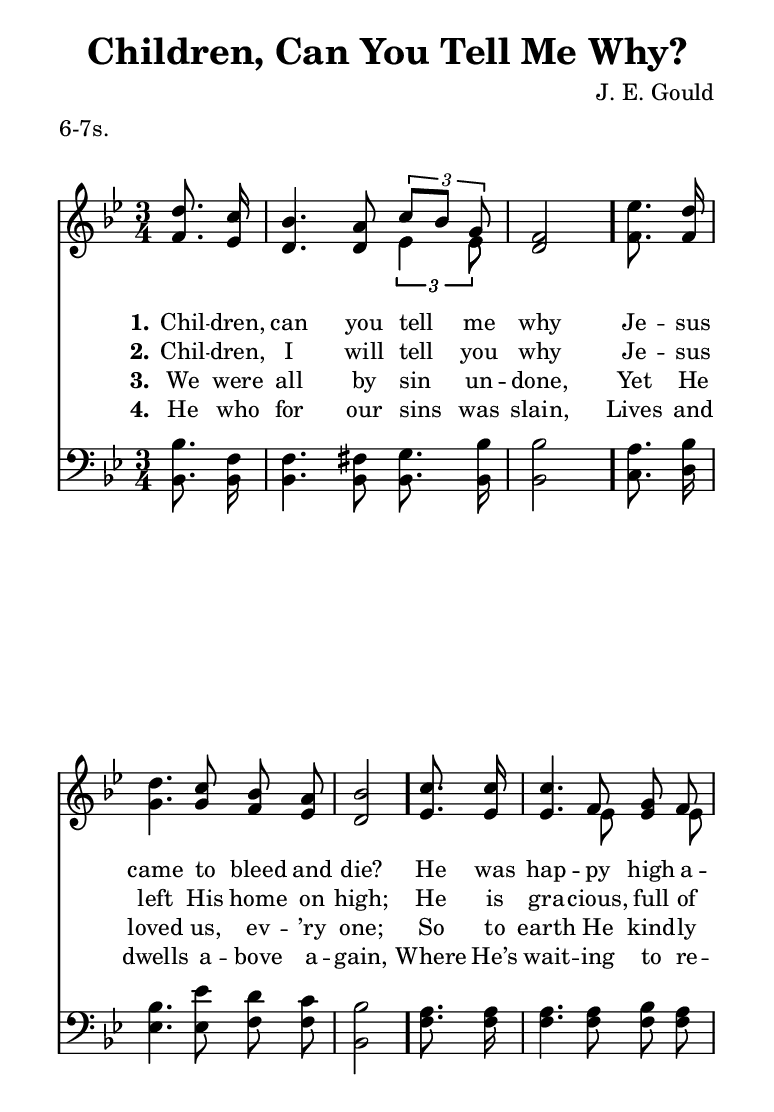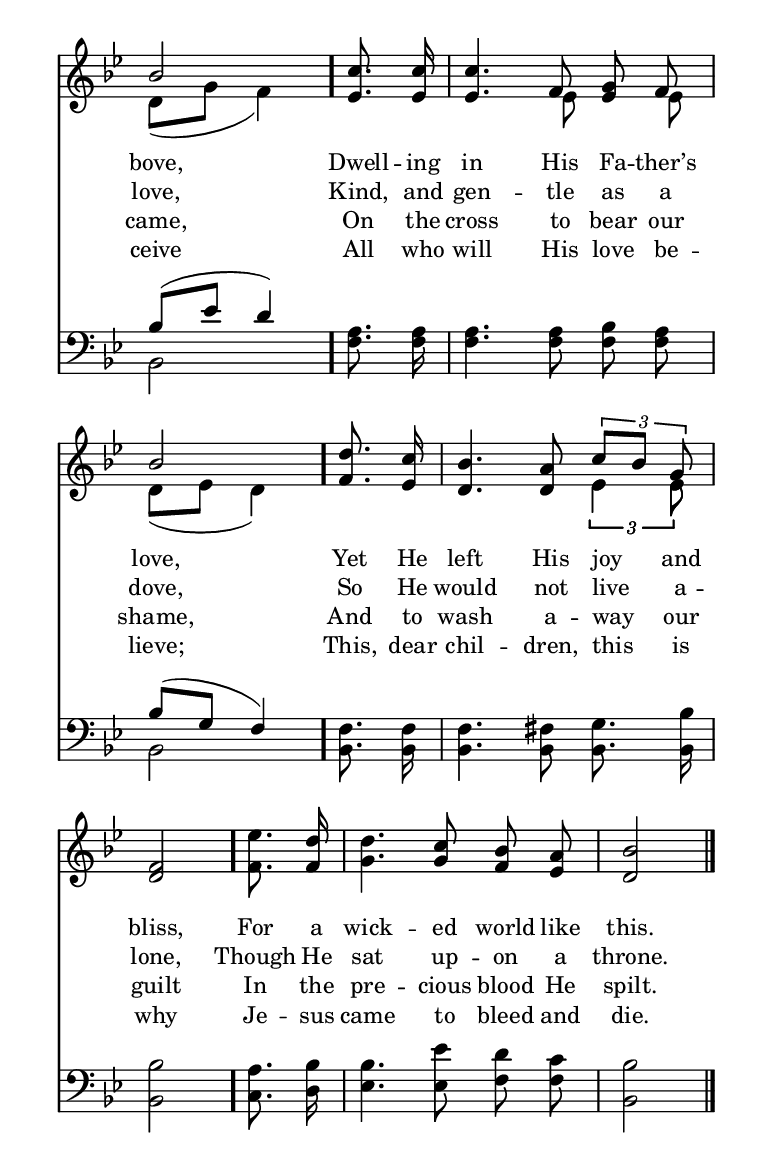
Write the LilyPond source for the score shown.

\include "common/global.ily"
\paper {
  \include "common/paper.ily"
  ragged-last-bottom = ##t
}

\header{
  %children
  hymnnumber = "311"
  title = "Children, Can You Tell Me Why?"
  tunename = "Pilot"
  meter = "6-7s."
  poet = ""
  composer = "J. E. Gould"
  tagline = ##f
}

global = {
  \include "common/overrides.ily"
  \override Staff.TimeSignature.style = #'numbered
  \time 3/4
  \override Score.MetronomeMark.transparent = ##t % hide all fermata changes too
  \tempo 4=80
  \key bes \major
  \partial 4
  \autoBeamOff
}

% rewrote voices as chords to work around unfortunate interactions between
% \partcombine and \tuplet

notesSoprano = {
\global
\relative c'' {

  d8. c16 | bes4. a8 << { \voiceOne \tuplet 3/2 { c8[ bes] g } } \new Voice { \voiceTwo \tuplet 3/2 { ees4 ees8 } } >> f2
  ees'8. d16 | d4. c8 bes a | bes2
  c8. c16 | c4. f,8 g f | bes2
  c8. c16 | c4. f,8 g f | bes2
  d8. c16 | bes4. a8 << { \voiceOne \tuplet 3/2 { c8[ bes] g } } \new Voice { \voiceTwo \tuplet 3/2 { ees4 ees8 } } >> f2
  ees'8. d16 | d4. c8 bes a | bes2

  \bar "|."

}
}

notesAlto = {
\global
\relative e' {

  f8. ees16 | d4. d8 s4 | d2 % s4 stands in for \tuplet 3/2 { ees4 ees8 }
  f8. f16 | g4. g8 f ees | d2
  ees8. ees16 | ees4. ees8 ees ees | d([ g] f4)
  ees8. ees16 | ees4. ees8 ees ees | d([ ees] d4)
  f8. ees16 | d4. d8 s4 | d2 % s4 stands in for \tuplet 3/2 { ees4 ees8 }
  f8. f16 | g4. g8 f ees | d2

}
}

notesTenor = {
\global
\relative a {

  bes8. f16 | f4. fis8 g8. bes16 | bes2
  a8. bes16 | bes4. ees8 d c | bes2
  a8. a16 | a4. a8 bes a | bes8([ ees] d4)
  a8. a16 | a4. a8 bes a | bes8([ g] f4)
  f8. f16 | f4. fis8 g8. bes16 | bes2
  a8. bes16 | bes4. ees8 d c | bes2

}
}

notesBass = {
\global
\relative f, {

  bes8. bes16 | bes4. bes8 bes8. bes16 | bes2
  c8. d16 | ees4. ees8 f f | bes,2
  f'8. f16 | f4. f8 f f | bes,2
  f'8. f16 | f4. f8 f f | bes,2
  bes8. bes16 | bes4. bes8 bes8. bes16 | bes2
  c8. d16 | ees4. ees8 f f | bes,2

}
}

wordsA = \lyricmode {
\set stanza = "1."

Chil -- dren, can you tell me why \bar "."
Je -- sus came to bleed and die? \bar "."
He was hap -- py high a -- bove, \bar "."
Dwell -- ing in His Fa -- ther’s love, \bar "."
Yet He left His joy and bliss, \bar "."
For a wick -- ed world like this. \bar "."

}

wordsB = \lyricmode {
\set stanza = "2."

Chil -- dren, I will tell you why
Je -- sus left His home on high;
He is gra -- cious, full of love,
Kind, and gen -- tle as a dove,
So He would not live a -- lone,
Though He sat up -- on a throne.

}

wordsC = \lyricmode {
\set stanza = "3."

We were all by sin un -- done,
Yet He loved us, ev -- ’ry one;
So to earth He kind -- ly came,
On the cross to bear our shame,
And to wash a -- way our guilt
In the pre -- cious blood He spilt.

}

wordsD = \lyricmode {
\set stanza = "4."

He who for our sins was slain,
Lives and dwells a -- bove a -- gain,
Where He’s wait -- ing to re -- ceive
All who will His love be -- lieve;
This, dear chil -- dren, this is why
Je -- sus came to bleed and die.

}

\score {
  \context ChoirStaff <<
    \context Staff = upper <<
      \set Staff.autoBeaming = ##f
      \set ChoirStaff.systemStartDelimiter = #'SystemStartBar
      \set ChoirStaff.printPartCombineTexts = ##f
      \partcombine #'(2 . 9) \notesSoprano \notesAlto
      \context NullVoice = sopranos { \voiceOne << \notesSoprano >> }
      \context NullVoice = altos { \voiceTwo << \notesAlto >> }
      \context Lyrics = one   \lyricsto sopranos \wordsA
      \context Lyrics = two   \lyricsto sopranos \wordsB
      \context Lyrics = three \lyricsto sopranos \wordsC
      \context Lyrics = four  \lyricsto sopranos \wordsD
    >>
    \context Staff = men <<
      \set Staff.autoBeaming = ##f
      \clef bass
      \set ChoirStaff.printPartCombineTexts = ##f
      \partcombine #'(2 . 9) \notesTenor \notesBass
      \context NullVoice = tenors { \voiceOne << \notesTenor >> }
      \context NullVoice = basses { \voiceTwo << \notesBass >> }
    >>
  >>
  \layout {
    \include "common/layout.ily"
  }
  \midi{
    \include "common/midi.ily"
  }
}

\version "2.19.49"  % necessary for upgrading to future LilyPond versions.

% vi:set et ts=2 sw=2 ai nocindent syntax=lilypond:
